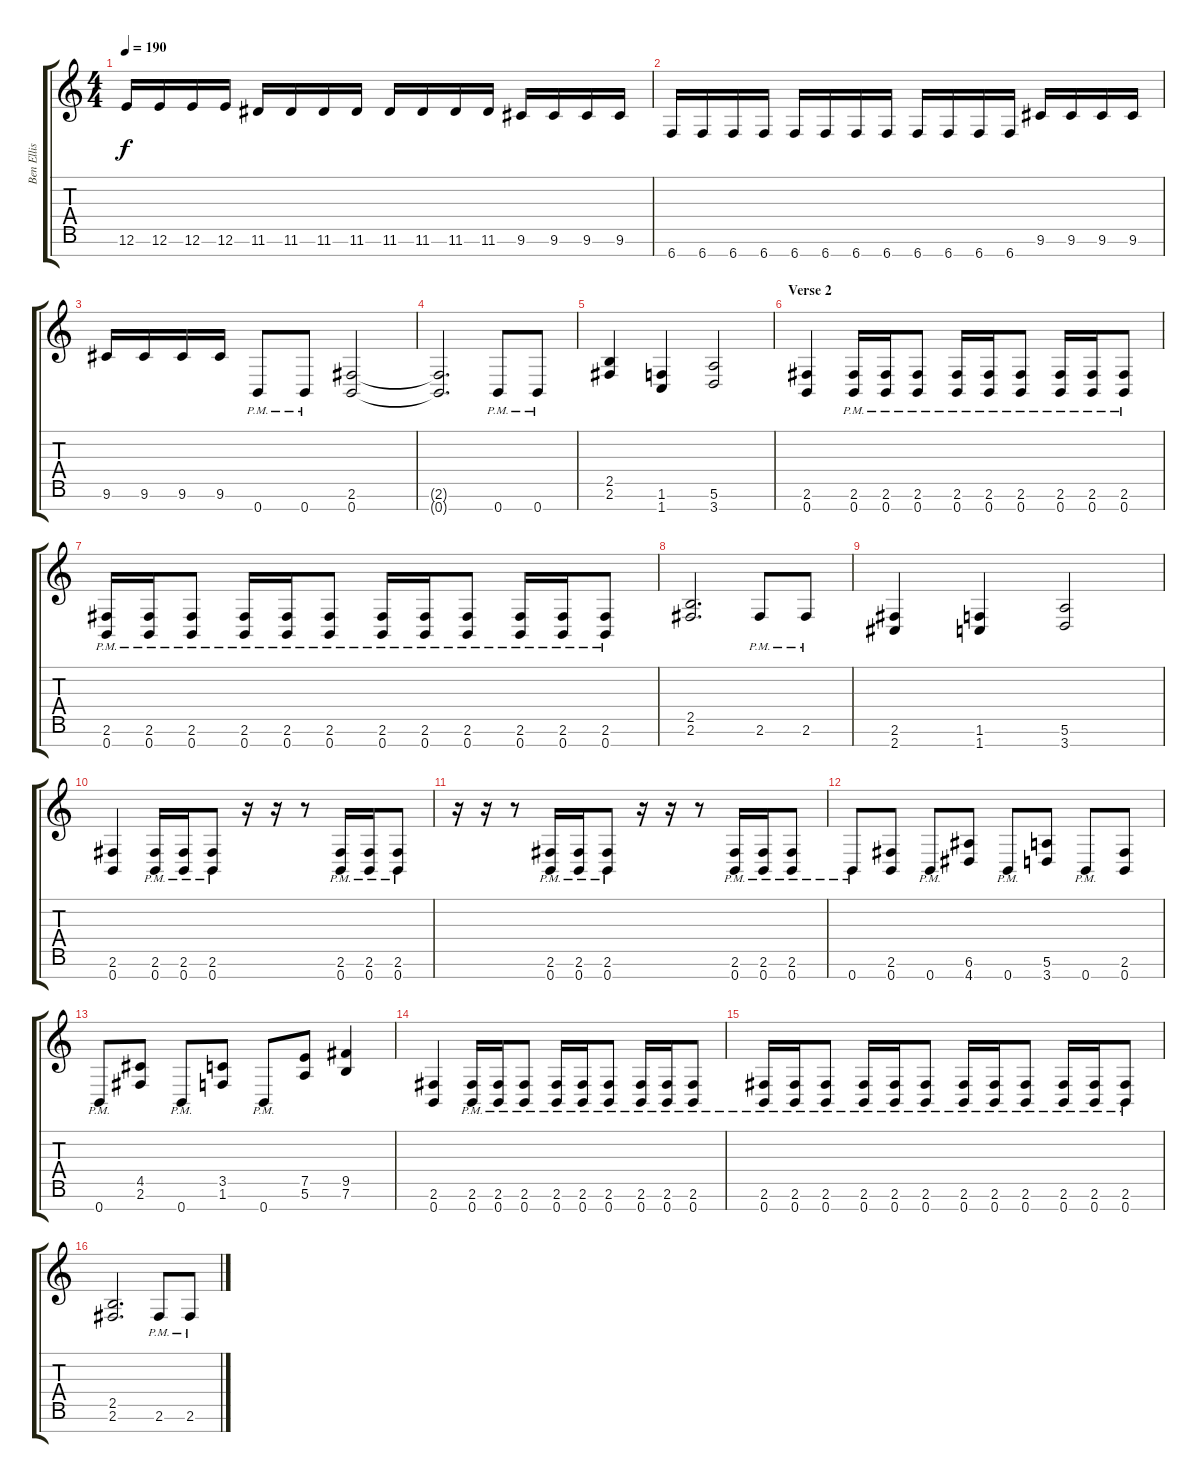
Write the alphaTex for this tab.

\track ("Ben Ellis" "Ben Ellis") {instrument distortionguitar}
\staff {score tabs}
\tuning (E4 B3 G3 D3 A2 E2 B1) {hide}
\ts (4 4)
\tempo 190
\clef g2
\ks c
12.6.16{dy f} 12.6.16 12.6.16 12.6.16 11.6.16 11.6.16 11.6.16 11.6.16 11.6.16 11.6.16 11.6.16 11.6.16 9.6.16 9.6.16 9.6.16 9.6.16 |
6.7.16 6.7.16 6.7.16 6.7.16 6.7.16 6.7.16 6.7.16 6.7.16 6.7.16 6.7.16 6.7.16 6.7.16 9.6.16 9.6.16 9.6.16 9.6.16 |
9.6.16 9.6.16 9.6.16 9.6.16 0.7{pm}.8 0.7{pm}.8 (2.6 0.7).2 |
(2.6{t} 0.7{t}).2{d} 0.7{pm}.8 0.7{pm}.8 |
(2.5 2.6).4 (1.6 1.7).4 (5.6 3.7).2 |
\section ("" "Verse 2")
(2.6 0.7).4 (2.6{pm} 0.7{pm}).16 (2.6{pm} 0.7{pm}).16 (2.6{pm} 0.7{pm}).8 (2.6{pm} 0.7{pm}).16 (2.6{pm} 0.7{pm}).16 (2.6{pm} 0.7{pm}).8 (2.6{pm} 0.7{pm}).16 (2.6{pm} 0.7{pm}).16 (2.6{pm} 0.7{pm}).8 |
(2.6{pm} 0.7{pm}).16 (2.6{pm} 0.7{pm}).16 (2.6{pm} 0.7{pm}).8 (2.6{pm} 0.7{pm}).16 (2.6{pm} 0.7{pm}).16 (2.6{pm} 0.7{pm}).8 (2.6{pm} 0.7{pm}).16 (2.6{pm} 0.7{pm}).16 (2.6{pm} 0.7{pm}).8 (2.6{pm} 0.7{pm}).16 (2.6{pm} 0.7{pm}).16 (2.6{pm} 0.7{pm}).8 |
(2.5 2.6).2{d} 2.6{pm}.8 2.6{pm}.8 |
(2.6 2.7).4 (1.6 1.7).4 (5.6 3.7).2 |
(2.6 0.7).4 (2.6{pm} 0.7{pm}).16 (2.6{pm} 0.7{pm}).16 (2.6{pm} 0.7{pm}).8 r.16 r.16 r.8 (2.6{pm} 0.7{pm}).16 (2.6{pm} 0.7{pm}).16 (2.6{pm} 0.7{pm}).8 |
r.16 r.16 r.8 (2.6{pm} 0.7{pm}).16 (2.6{pm} 0.7{pm}).16 (2.6{pm} 0.7{pm}).8 r.16 r.16 r.8 (2.6{pm} 0.7{pm}).16 (2.6{pm} 0.7{pm}).16 (2.6{pm} 0.7{pm}).8 |
0.7{pm}.8 (2.6 0.7).8 0.7{pm}.8 (6.6 4.7).8 0.7{pm}.8 (5.6 3.7).8 0.7{pm}.8 (2.6 0.7).8 |
0.7{pm}.8 (4.5 2.6).8 0.7{pm}.8 (3.5 1.6).8 0.7{pm}.8 (7.5 5.6).8 (9.5 7.6).4 |
(2.6 0.7).4 (2.6{pm} 0.7{pm}).16 (2.6{pm} 0.7{pm}).16 (2.6{pm} 0.7{pm}).8 (2.6{pm} 0.7{pm}).16 (2.6{pm} 0.7{pm}).16 (2.6{pm} 0.7{pm}).8 (2.6{pm} 0.7{pm}).16 (2.6{pm} 0.7{pm}).16 (2.6{pm} 0.7{pm}).8 |
(2.6{pm} 0.7{pm}).16 (2.6{pm} 0.7{pm}).16 (2.6{pm} 0.7{pm}).8 (2.6{pm} 0.7{pm}).16 (2.6{pm} 0.7{pm}).16 (2.6{pm} 0.7{pm}).8 (2.6{pm} 0.7{pm}).16 (2.6{pm} 0.7{pm}).16 (2.6{pm} 0.7{pm}).8 (2.6{pm} 0.7{pm}).16 (2.6{pm} 0.7{pm}).16 (2.6{pm} 0.7{pm}).8 |
(2.5 2.6).2{d} 2.6{pm}.8 2.6{pm}.8
